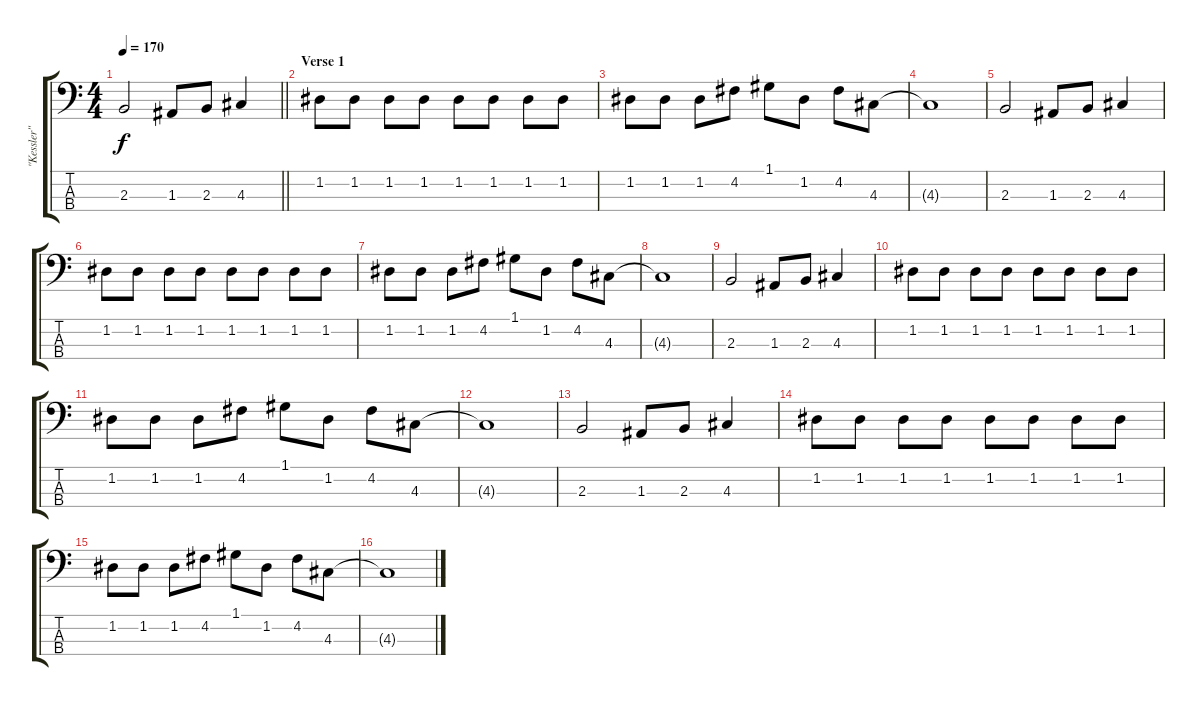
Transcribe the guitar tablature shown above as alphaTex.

\track ("\"Kessler\" Raatikainen" "\"Kessler\" ") {instrument electricbassfinger}
\staff {score tabs}
\tuning (G2 D2 A1 E1) {hide}
\ts (4 4)
\tempo 170
\clef f4
\barLineRight lightlight
\ks c
2.3.2{dy f} 1.3.8 2.3.8 4.3.4 |
\section ("" "Verse 1")
1.2.8 1.2.8 1.2.8 1.2.8 1.2.8 1.2.8 1.2.8 1.2.8 |
1.2.8 1.2.8 1.2.8 4.2.8 1.1.8 1.2.8 4.2.8 4.3.8 |
4.3{t}.1 |
2.3.2 1.3.8 2.3.8 4.3.4 |
1.2.8 1.2.8 1.2.8 1.2.8 1.2.8 1.2.8 1.2.8 1.2.8 |
1.2.8 1.2.8 1.2.8 4.2.8 1.1.8 1.2.8 4.2.8 4.3.8 |
4.3{t}.1 |
2.3.2 1.3.8 2.3.8 4.3.4 |
1.2.8 1.2.8 1.2.8 1.2.8 1.2.8 1.2.8 1.2.8 1.2.8 |
1.2.8 1.2.8 1.2.8 4.2.8 1.1.8 1.2.8 4.2.8 4.3.8 |
4.3{t}.1 |
2.3.2 1.3.8 2.3.8 4.3.4 |
1.2.8 1.2.8 1.2.8 1.2.8 1.2.8 1.2.8 1.2.8 1.2.8 |
1.2.8 1.2.8 1.2.8 4.2.8 1.1.8 1.2.8 4.2.8 4.3.8 |
4.3{t}.1
